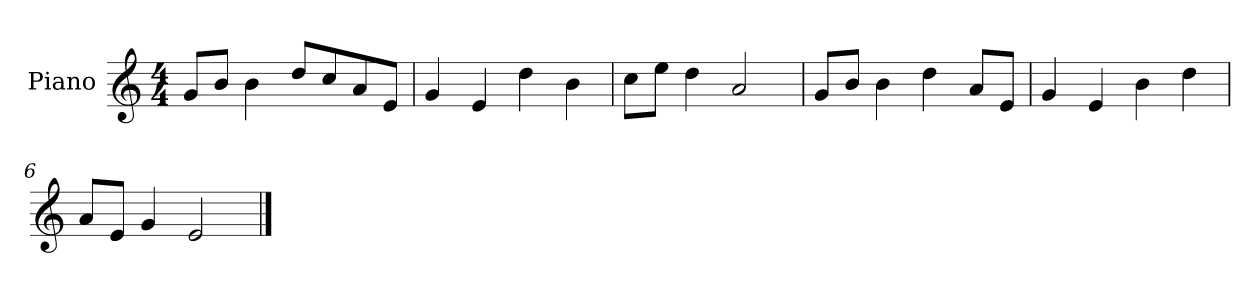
**kern
*part1
*staff1
*I"Piano
*I'P-no
*clefG2
*k[]
*M4/4
*MM90
=1
8g/L
8b/J
4b\
8dd/L
8cc/
8a/
8e/J
=2
4g/
4e/
4dd\
4b\
=3
8cc\L
8ee\J
4dd\
2a/
=4
8g/L
8b/J
4b\
4dd\
8a/L
8e/J
=5
4g/
4e/
4b\
4dd\
=6
8a/L
8e/J
4g/
2e/
==
*-
